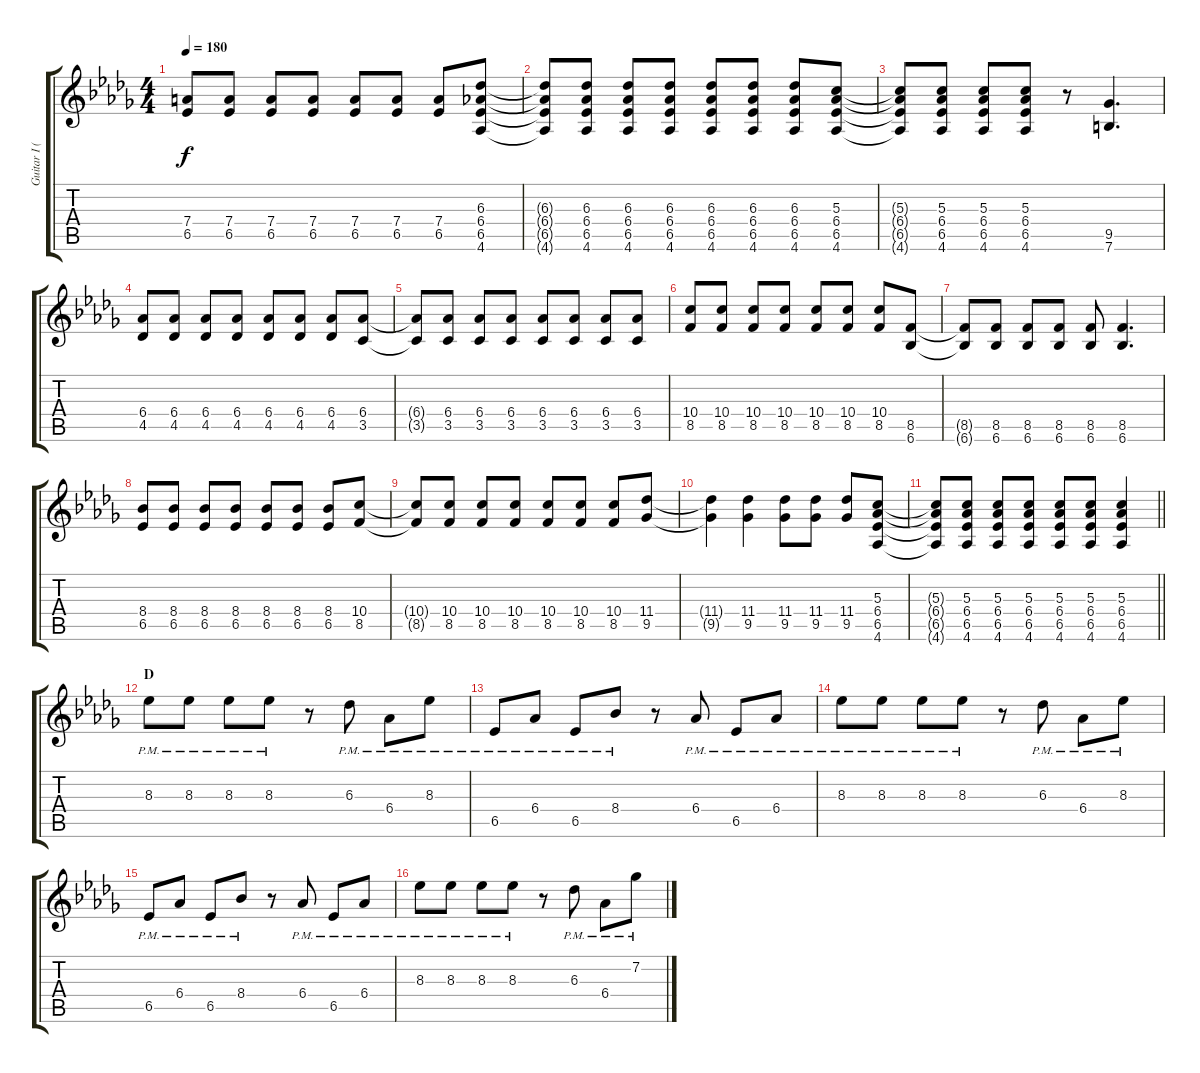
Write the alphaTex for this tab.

\track ("Guitar I (Hirasawa Yui)" "Guitar I (") {instrument overdrivenguitar}
\staff {score tabs}
\tuning (E4 B3 G3 D3 A2 E2) {hide}
\ts (4 4)
\tempo 180
\clef g2
\ks db
(7.4{t} 6.5{t}).8{dy f} (7.4 6.5).8 (7.4 6.5).8 (7.4 6.5).8 (7.4 6.5).8 (7.4 6.5).8 (7.4 6.5).8 (6.3 6.4 6.5 4.6).8 |
(6.3{t} 6.4{t} 6.5{t} 4.6{t}).8 (6.3 6.4 6.5 4.6).8 (6.3 6.4 6.5 4.6).8 (6.3 6.4 6.5 4.6).8 (6.3 6.4 6.5 4.6).8 (6.3 6.4 6.5 4.6).8 (6.3 6.4 6.5 4.6).8 (5.3 6.4 6.5 4.6).8 |
(5.3{t} 6.4{t} 6.5{t} 4.6{t}).8 (5.3 6.4 6.5 4.6).8 (5.3 6.4 6.5 4.6).8 (5.3 6.4 6.5 4.6).8 r.8 (9.5 7.6).4{d} |
(6.4 4.5).8 (6.4 4.5).8 (6.4 4.5).8 (6.4 4.5).8 (6.4 4.5).8 (6.4 4.5).8 (6.4 4.5).8 (6.4 3.5).8 |
(6.4{t} 3.5{t}).8 (6.4 3.5).8 (6.4 3.5).8 (6.4 3.5).8 (6.4 3.5).8 (6.4 3.5).8 (6.4 3.5).8 (6.4 3.5).8 |
(10.4 8.5).8 (10.4 8.5).8 (10.4 8.5).8 (10.4 8.5).8 (10.4 8.5).8 (10.4 8.5).8 (10.4 8.5).8 (8.5 6.6).8 |
(8.5{t} 6.6{t}).8 (8.5 6.6).8 (8.5 6.6).8 (8.5 6.6).8 (8.5 6.6).8 (8.5 6.6).4{d} |
(8.4 6.5).8 (8.4 6.5).8 (8.4 6.5).8 (8.4 6.5).8 (8.4 6.5).8 (8.4 6.5).8 (8.4 6.5).8 (10.4 8.5).8 |
(10.4{t} 8.5{t}).8 (10.4 8.5).8 (10.4 8.5).8 (10.4 8.5).8 (10.4 8.5).8 (10.4 8.5).8 (10.4 8.5).8 (11.4 9.5).8 |
(11.4{t} 9.5{t}).4 (11.4 9.5).4 (11.4 9.5).8 (11.4 9.5).8 (11.4 9.5).8 (5.3 6.4 6.5 4.6).8 |
\barLineRight lightlight
(5.3{t} 6.4{t} 6.5{t} 4.6{t}).8 (5.3 6.4 6.5 4.6).8 (5.3 6.4 6.5 4.6).8 (5.3 6.4 6.5 4.6).8 (5.3 6.4 6.5 4.6).8 (5.3 6.4 6.5 4.6).8 (5.3 6.4 6.5 4.6).4 |
\section ("" "D")
8.3{pm}.8 8.3{pm}.8 8.3{pm}.8 8.3{pm}.8 r.8 6.3{pm}.8 6.4{pm}.8 8.3{pm}.8 |
6.5{pm}.8 6.4{pm}.8 6.5{pm}.8 8.4{pm}.8 r.8 6.4{pm}.8 6.5{pm}.8 6.4{pm}.8 |
8.3{pm}.8 8.3{pm}.8 8.3{pm}.8 8.3{pm}.8 r.8 6.3{pm}.8 6.4{pm}.8 8.3{pm}.8 |
6.5{pm}.8 6.4{pm}.8 6.5{pm}.8 8.4{pm}.8 r.8 6.4{pm}.8 6.5{pm}.8 6.4{pm}.8 |
8.3{pm}.8 8.3{pm}.8 8.3{pm}.8 8.3{pm}.8 r.8 6.3{pm}.8 6.4{pm}.8 7.2{pm}.8
